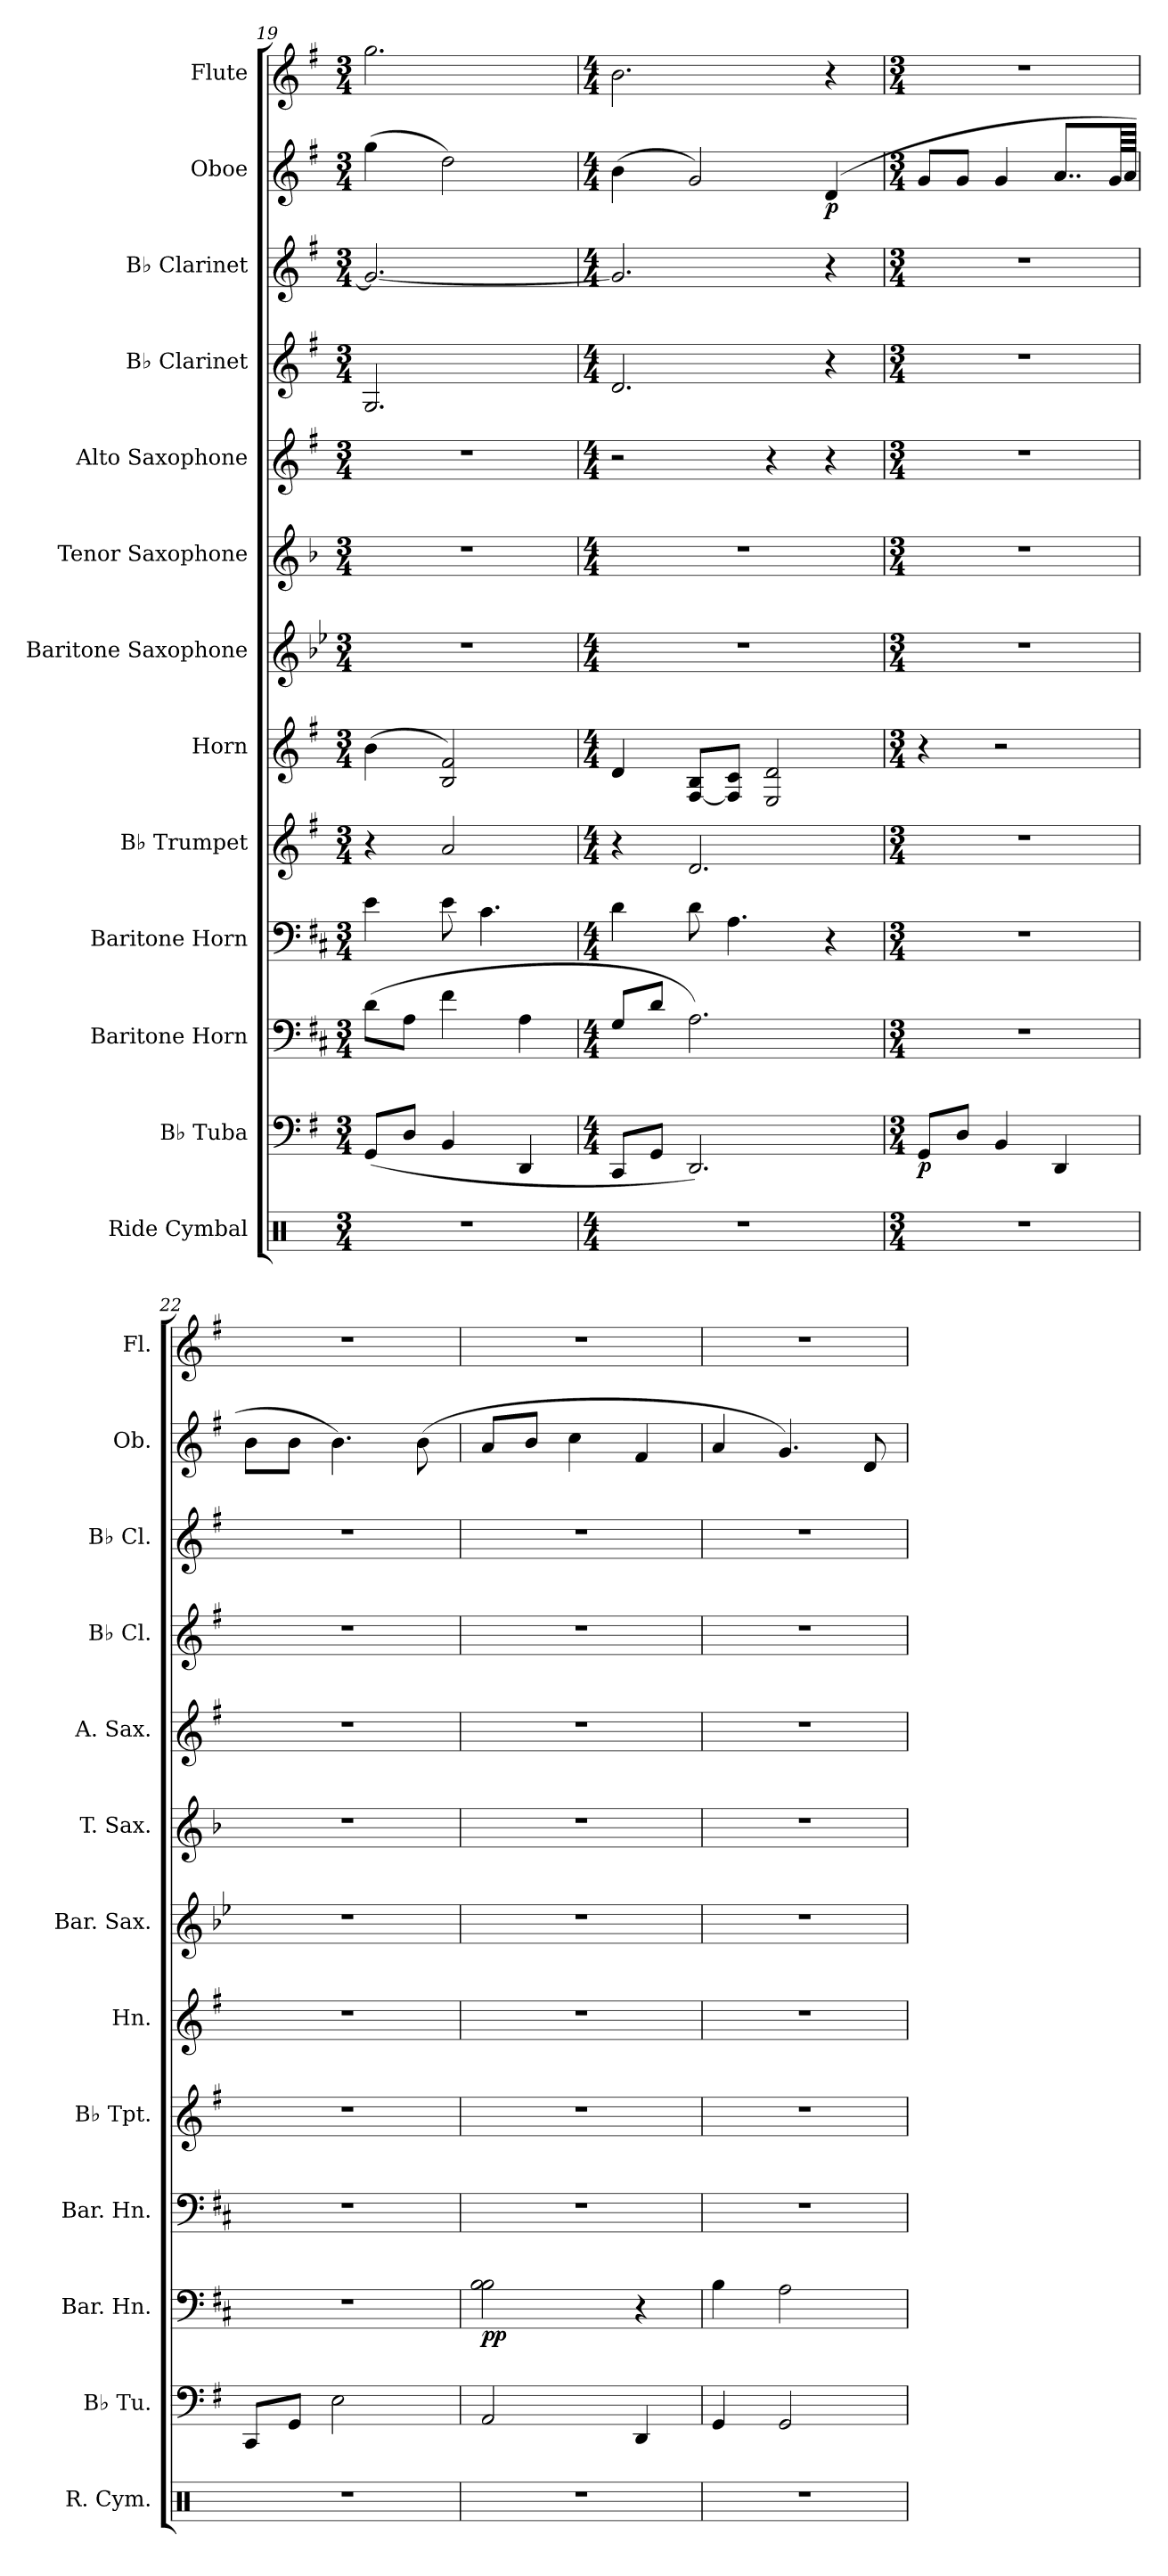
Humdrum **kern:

**kern	**kern	**dynam	**kern	**dynam	**kern	**kern	**kern	**kern	**kern	**kern	**kern	**kern	**kern	**dynam	**kern
*part13	*part12	*part12	*part11	*part11	*part10	*part9	*part8	*part7	*part6	*part5	*part4	*part3	*part2	*part2	*part1
*staff13	*staff12	*staff12	*staff11	*staff11	*staff10	*staff9	*staff8	*staff7	*staff6	*staff5	*staff4	*staff3	*staff2	*staff2	*staff1
*I"Ride Cymbal	*I"B♭ Tuba	*	*I"Baritone Horn	*	*I"Baritone Horn	*I"B♭ Trumpet	*I"Horn	*I"Baritone Saxophone	*I"Tenor Saxophone	*I"Alto Saxophone	*I"B♭ Clarinet	*I"B♭ Clarinet	*I"Oboe	*	*I"Flute
*I'R. Cym.	*I'B♭ Tu.	*	*I'Bar. Hn.	*	*I'Bar. Hn.	*I'B♭ Tpt.	*I'Hn.	*I'Bar. Sax.	*I'T. Sax.	*I'A. Sax.	*I'B♭ Cl.	*I'B♭ Cl.	*I'Ob.	*	*I'Fl.
*clefX	*clefF4	*	*clefF4	*	*clefF4	*clefG2	*clefG2	*clefG2	*clefG2	*clefG2	*clefG2	*clefG2	*clefG2	*	*clefG2
*	*	*	*ITrd4c7	*	*ITrd4c7	*ITrd1c2	*ITrd4c7	*ITrd12c21	*ITrd8c14	*ITrd5c9	*ITrd1c2	*ITrd1c2	*	*	*
*k[]	*k[f#]	*	*k[f#]	*	*k[f#]	*k[b-]	*k[]	*k[b-e-]	*k[b-]	*k[b-e-]	*k[b-]	*k[b-]	*k[f#]	*	*k[f#]
*C:	*G:	*	*G:	*	*G:	*F:	*C:	*B-:	*F:	*B-:	*F:	*F:	*G:	*	*G:
*M3/4	*M3/4	*	*M3/4	*	*M3/4	*M3/4	*M3/4	*M3/4	*M3/4	*M3/4	*M3/4	*M3/4	*M3/4	*	*M3/4
=19	=19	=19	=19	=19	=19	=19	=19	=19	=19	=19	=19	=19	=19	=19	=19
2.r	(8GG/L	.	(8G\L	.	4A\	4r	(4e\	2.r	2.r	2.r	2.F/	2.f/_	(4gg\	.	2.gg\
.	8D/J	.	8D\J	.	.	.	.	.	.	.	.	.	.	.	.
.	4BB/	.	4B\	.	8A\	2g/	2E/ 2B/)	.	.	.	.	.	2dd\)	.	.
.	.	.	.	.	4.F#\	.	.	.	.	.	.	.	.	.	.
.	4DD/	.	4D\	.	.	.	.	.	.	.	.	.	.	.	.
=20	=20	=20	=20	=20	=20	=20	=20	=20	=20	=20	=20	=20	=20	=20	=20
*M4/4	*M4/4	*	*M4/4	*	*M4/4	*M4/4	*M4/4	*M4/4	*M4/4	*M4/4	*M4/4	*M4/4	*M4/4	*	*M4/4
1r	8CC/L	.	8C/L	.	4G\	4r	4G/	1r	1r	2r	2.c/	2.f/]	(4b\	.	2.b\
.	8GG/J	.	8G/J	.	.	.	.	.	.	.	.	.	.	.	.
.	2.DD/)	.	2.D\)	.	8G\	2.c/	[8BB/ 8E/L	.	.	.	.	.	2g/)	.	.
.	.	.	.	.	4.D\	.	8BB/] 8F/J	.	.	.	.	.	.	.	.
.	.	.	.	.	.	.	2AA/ 2G/	.	.	4r	.	.	.	.	.
!	!	!	!	!	!	!	!	!	!	!	!	!	!	!LO:DY:b	!
.	.	.	.	.	4r	.	.	.	.	4r	4r	4r	(4d/	p	4r
=21	=21	=21	=21	=21	=21	=21	=21	=21	=21	=21	=21	=21	=21	=21	=21
*M3/4	*M3/4	*	*M3/4	*	*M3/4	*M3/4	*M3/4	*M3/4	*M3/4	*M3/4	*M3/4	*M3/4	*M3/4	*	*M3/4
!	!	!LO:DY:b	!	!	!	!	!	!	!	!	!	!	!	!	!
2.r	8GG/L	p	2.r	.	2.r	2.r	4r	2.r	2.r	2.r	2.r	2.r	8g/L	.	2.r
.	8D/J	.	.	.	.	.	.	.	.	.	.	.	8g/J	.	.
.	4BB/	.	.	.	.	.	2r	.	.	.	.	.	4g/	.	.
.	4DD/	.	.	.	.	.	.	.	.	.	.	.	8..a/L	.	.
.	.	.	.	.	.	.	.	.	.	.	.	.	64g/LLL	.	.
.	.	.	.	.	.	.	.	.	.	.	.	.	64a/JJJJ	.	.
=22	=22	=22	=22	=22	=22	=22	=22	=22	=22	=22	=22	=22	=22	=22	=22
2.r	8CC/L	.	2.r	.	2.r	2.r	2.r	2.r	2.r	2.r	2.r	2.r	8b\L	.	2.r
.	8GG/J	.	.	.	.	.	.	.	.	.	.	.	8b\J	.	.
.	2E\	.	.	.	.	.	.	.	.	.	.	.	4.b\)	.	.
.	.	.	.	.	.	.	.	.	.	.	.	.	(8b\	.	.
=23	=23	=23	=23	=23	=23	=23	=23	=23	=23	=23	=23	=23	=23	=23	=23
!	!	!	!	!LO:DY:b	!	!	!	!	!	!	!	!	!	!	!
2.r	2AA/	.	2E\ 2E\	pp	2.r	2.r	2.r	2.r	2.r	2.r	2.r	2.r	8a/L	.	2.r
.	.	.	.	.	.	.	.	.	.	.	.	.	8b/J	.	.
.	.	.	.	.	.	.	.	.	.	.	.	.	4cc\	.	.
.	4DD/	.	4r	.	.	.	.	.	.	.	.	.	4f#/	.	.
!!LO:PB:g=z
=24	=24	=24	=24	=24	=24	=24	=24	=24	=24	=24	=24	=24	=24	=24	=24
2.r	4GG/	.	4E\	.	2.r	2.r	2.r	2.r	2.r	2.r	2.r	2.r	4a/	.	2.r
.	2GG/	.	2D\	.	.	.	.	.	.	.	.	.	4.g/)	.	.
.	.	.	.	.	.	.	.	.	.	.	.	.	8d/	.	.
=	=	=	=	=	=	=	=	=	=	=	=	=	=	=	=
*-	*-	*-	*-	*-	*-	*-	*-	*-	*-	*-	*-	*-	*-	*-	*-
